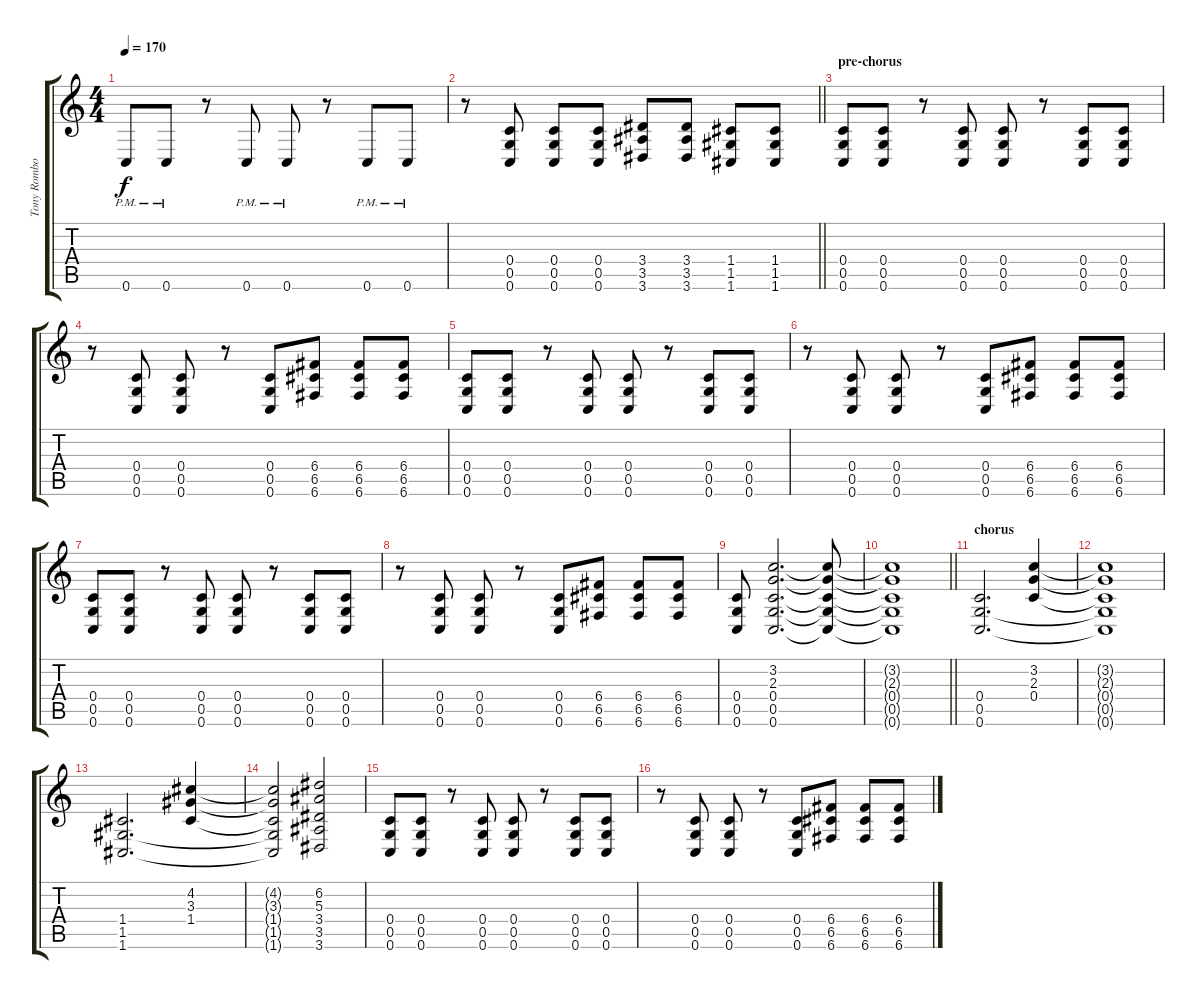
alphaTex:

\track ("Tony Rombola - rythm" "Tony Rombo") {instrument distortionguitar}
\staff {score tabs}
\tuning (D4 A3 F3 C3 G2 C2) {hide}
\ts (4 4)
\tempo 170
\clef g2
\ks c
0.6{pm}.8{dy f} 0.6{pm}.8 r.8 0.6{pm}.8 0.6{pm}.8 r.8 0.6{pm}.8 0.6{pm}.8 |
\barLineRight lightlight
r.8 (0.4 0.5 0.6).8 (0.4 0.5 0.6).8 (0.4 0.5 0.6).8 (3.4 3.5 3.6).8 (3.4 3.5 3.6).8 (1.4 1.5 1.6).8 (1.4 1.5 1.6).8 |
\section ("" "pre-chorus")
(0.4 0.5 0.6).8 (0.4 0.5 0.6).8 r.8 (0.4 0.5 0.6).8 (0.4 0.5 0.6).8 r.8 (0.4 0.5 0.6).8 (0.4 0.5 0.6).8 |
r.8 (0.4 0.5 0.6).8 (0.4 0.5 0.6).8 r.8 (0.4 0.5 0.6).8 (6.4 6.5 6.6).8 (6.4 6.5 6.6).8 (6.4 6.5 6.6).8 |
(0.4 0.5 0.6).8 (0.4 0.5 0.6).8 r.8 (0.4 0.5 0.6).8 (0.4 0.5 0.6).8 r.8 (0.4 0.5 0.6).8 (0.4 0.5 0.6).8 |
r.8 (0.4 0.5 0.6).8 (0.4 0.5 0.6).8 r.8 (0.4 0.5 0.6).8 (6.4 6.5 6.6).8 (6.4 6.5 6.6).8 (6.4 6.5 6.6).8 |
(0.4 0.5 0.6).8 (0.4 0.5 0.6).8 r.8 (0.4 0.5 0.6).8 (0.4 0.5 0.6).8 r.8 (0.4 0.5 0.6).8 (0.4 0.5 0.6).8 |
r.8 (0.4 0.5 0.6).8 (0.4 0.5 0.6).8 r.8 (0.4 0.5 0.6).8 (6.4 6.5 6.6).8 (6.4 6.5 6.6).8 (6.4 6.5 6.6).8 |
(0.4 0.5 0.6).8 (3.2 2.3 0.4 0.5 0.6).2{d} (3.2{t} 2.3{t} 0.4{t} 0.5{t} 0.6{t}).8 |
\barLineRight lightlight
(3.2{t} 2.3{t} 0.4{t} 0.5{t} 0.6{t}).1 |
\section ("" "chorus")
(0.4 0.5 0.6).2{d} (3.2 2.3 0.4).4 |
(3.2{t} 2.3{t} 0.4{t} 0.5{t} 0.6{t}).1 |
(1.4 1.5 1.6).2{d} (4.2 3.3 1.4).4 |
(4.2{t} 3.3{t} 1.4{t} 1.5{t} 1.6{t}).2 (6.2 5.3 3.4 3.5 3.6).2 |
(0.4 0.5 0.6).8 (0.4 0.5 0.6).8 r.8 (0.4 0.5 0.6).8 (0.4 0.5 0.6).8 r.8 (0.4 0.5 0.6).8 (0.4 0.5 0.6).8 |
r.8 (0.4 0.5 0.6).8 (0.4 0.5 0.6).8 r.8 (0.4 0.5 0.6).8 (6.4 6.5 6.6).8 (6.4 6.5 6.6).8 (6.4 6.5 6.6).8
